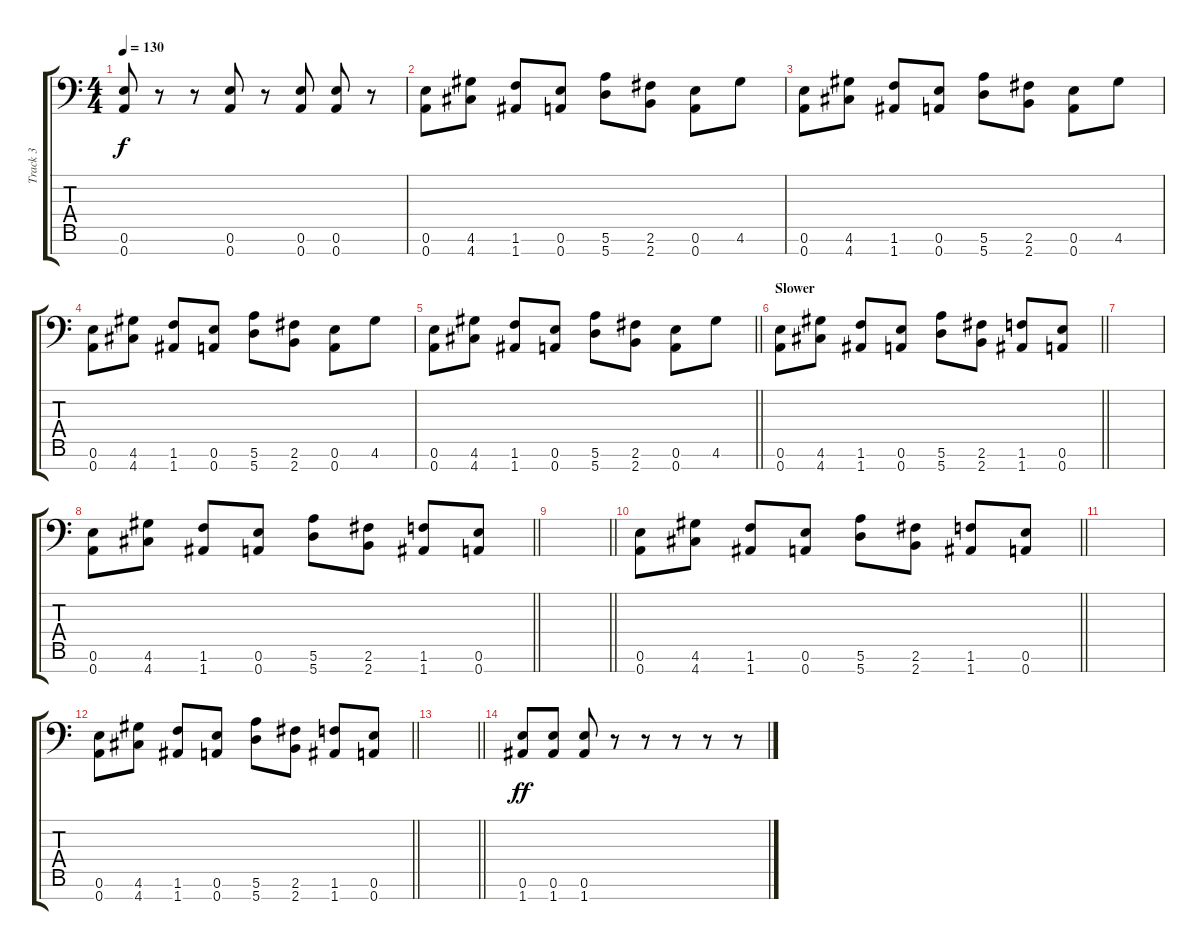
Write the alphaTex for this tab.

\track ("Track 3" "Track 3") {instrument distortionguitar}
\staff {score tabs}
\tuning (E4 B3 G3 D3 A2 E2 A1) {hide}
\ts (4 4)
\tempo 130
\clef f4
\ks c
(0.6 0.7).8{dy f} r.8 r.8 (0.6 0.7).8 r.8 (0.6 0.7).8 (0.6 0.7).8 r.8 |
(0.6 0.7).8 (4.6 4.7).8 (1.6 1.7).8 (0.6 0.7).8 (5.6 5.7).8 (2.6 2.7).8 (0.6 0.7).8 4.6.8 |
(0.6 0.7).8 (4.6 4.7).8 (1.6 1.7).8 (0.6 0.7).8 (5.6 5.7).8 (2.6 2.7).8 (0.6 0.7).8 4.6.8 |
(0.6 0.7).8 (4.6 4.7).8 (1.6 1.7).8 (0.6 0.7).8 (5.6 5.7).8 (2.6 2.7).8 (0.6 0.7).8 4.6.8 |
\barLineRight lightlight
(0.6 0.7).8 (4.6 4.7).8 (1.6 1.7).8 (0.6 0.7).8 (5.6 5.7).8 (2.6 2.7).8 (0.6 0.7).8 4.6.8 |
\section ("" "Slower")
\barLineRight lightlight
(0.6 0.7).8 (4.6 4.7).8 (1.6 1.7).8 (0.6 0.7).8 (5.6 5.7).8 (2.6 2.7).8 (1.6 1.7).8 (0.6 0.7).8 |
|
\barLineRight lightlight
(0.6 0.7).8 (4.6 4.7).8 (1.6 1.7).8 (0.6 0.7).8 (5.6 5.7).8 (2.6 2.7).8 (1.6 1.7).8 (0.6 0.7).8 |
\barLineRight lightlight
|
\barLineRight lightlight
(0.6 0.7).8 (4.6 4.7).8 (1.6 1.7).8 (0.6 0.7).8 (5.6 5.7).8 (2.6 2.7).8 (1.6 1.7).8 (0.6 0.7).8 |
|
\barLineRight lightlight
(0.6 0.7).8 (4.6 4.7).8 (1.6 1.7).8 (0.6 0.7).8 (5.6 5.7).8 (2.6 2.7).8 (1.6 1.7).8 (0.6 0.7).8 |
\barLineRight lightlight
|
(0.6 1.7).8{dy ff} (0.6 1.7).8 (0.6 1.7).8 r.8 r.8 r.8 r.8 r.8
